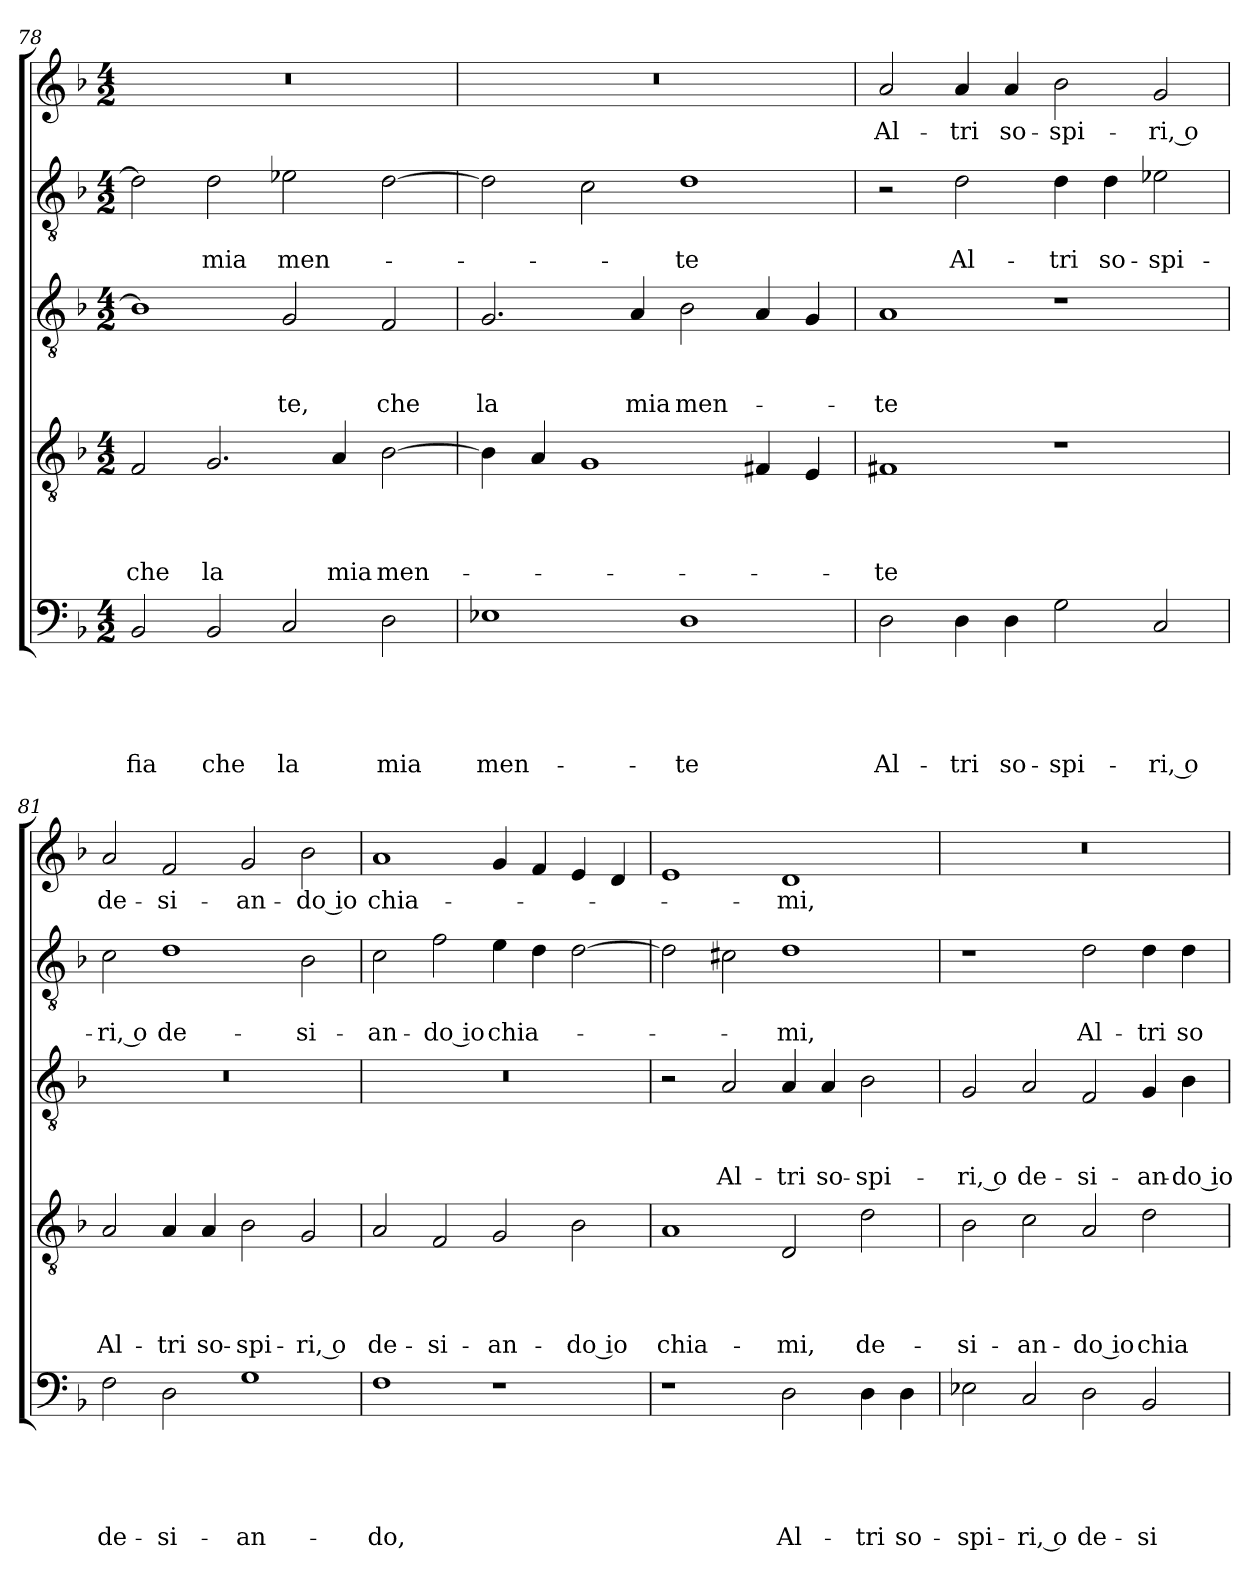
**kern	**text	**text	**text	**text	**text	**kern	**text	**text	**text	**text	**kern	**text	**text	**text	**kern	**text	**text	**kern	**text
*part5	*part5	*part5	*part5	*part5	*part5	*part4	*part4	*part4	*part4	*part4	*part3	*part3	*part3	*part3	*part2	*part2	*part2	*part1	*part1
*staff5	*staff5	*staff5	*staff5	*staff5	*staff5	*staff4	*staff4	*staff4	*staff4	*staff4	*staff3	*staff3	*staff3	*staff3	*staff2	*staff2	*staff2	*staff1	*staff1
!!LO:PB:g=z
*clefF4	*	*	*	*	*	*clefGv2	*	*	*	*	*clefGv2	*	*	*	*clefGv2	*	*	*clefG2	*
*k[b-]	*	*	*	*	*	*k[b-]	*	*	*	*	*k[b-]	*	*	*	*k[b-]	*	*	*k[b-]	*
*d:	*	*	*	*	*	*d:	*	*	*	*	*d:	*	*	*	*d:	*	*	*d:	*
*M4/2	*	*	*	*	*	*M4/2	*	*	*	*	*M4/2	*	*	*	*M4/2	*	*	*M4/2	*
=78	=78	=78	=78	=78	=78	=78	=78	=78	=78	=78	=78	=78	=78	=78	=78	=78	=78	=78	=78
!	!	!	!	!	!LO:LY:b	!	!	!	!	!LO:LY:b	!	!	!	!	!	!	!	!	!
2BB-/	.	.	.	.	fia	2F/	.	.	.	che	1B-]	.	.	.	2d\]	.	.	0r	.
!	!	!	!	!	!LO:LY:b	!	!	!	!	!LO:LY:b	!	!	!	!	!	!	!LO:LY:b	!	!
2BB-/	.	.	.	.	che	2.G/	.	.	.	la	.	.	.	.	2d\	.	mia	.	.
!	!	!	!	!	!LO:LY:b	!	!	!	!	!	!	!	!	!LO:LY:b	!	!	!LO:LY:b	!	!
2C/	.	.	.	.	la	.	.	.	.	.	2G/	.	.	-te,	2e-X\	.	men-	.	.
!	!	!	!	!	!	!	!	!	!	!LO:LY:b	!	!	!	!	!	!	!	!	!
.	.	.	.	.	.	4A/	.	.	.	mia	.	.	.	.	.	.	.	.	.
!	!	!	!	!	!LO:LY:b	!	!	!	!	!LO:LY:b	!	!	!	!LO:LY:b	!	!	!	!	!
2D\	.	.	.	.	mia	[2B-\	.	.	.	men-	2F/	.	.	che	[2d\	.	.	.	.
=79	=79	=79	=79	=79	=79	=79	=79	=79	=79	=79	=79	=79	=79	=79	=79	=79	=79	=79	=79
!	!	!	!	!	!LO:LY:b	!	!	!	!	!	!	!	!	!LO:LY:b	!	!	!	!	!
1E-X	.	.	.	.	men-	4B-\]	.	.	.	.	2.G/	.	.	la	2d\]	.	.	0r	.
.	.	.	.	.	.	4A/	.	.	.	.	.	.	.	.	.	.	.	.	.
.	.	.	.	.	.	1G	.	.	.	.	.	.	.	.	2c\	.	.	.	.
!	!	!	!	!	!	!	!	!	!	!	!	!	!	!LO:LY:b	!	!	!	!	!
.	.	.	.	.	.	.	.	.	.	.	4A/	.	.	mia	.	.	.	.	.
!	!	!	!	!	!LO:LY:b	!	!	!	!	!	!	!	!	!LO:LY:b	!	!	!LO:LY:b	!	!
1D	.	.	.	.	-te	.	.	.	.	.	2B-\	.	.	men-	1d	.	-te	.	.
.	.	.	.	.	.	4F#X/	.	.	.	.	4A/	.	.	.	.	.	.	.	.
.	.	.	.	.	.	4E/	.	.	.	.	4G/	.	.	.	.	.	.	.	.
=80	=80	=80	=80	=80	=80	=80	=80	=80	=80	=80	=80	=80	=80	=80	=80	=80	=80	=80	=80
!	!	!	!	!	!LO:LY:b	!	!	!	!	!LO:LY:b	!	!	!	!LO:LY:b	!	!	!	!	!LO:LY:b
2D\	.	.	.	.	Al-	1F#X	.	.	.	-te	1A	.	.	-te	2r	.	.	2a/	Al-
!	!	!	!	!	!LO:LY:b	!	!	!	!	!	!	!	!	!	!	!	!LO:LY:b	!	!LO:LY:b
4D\	.	.	.	.	-tri	.	.	.	.	.	.	.	.	.	2d\	.	Al-	4a/	-tri
!	!	!	!	!	!LO:LY:b	!	!	!	!	!	!	!	!	!	!	!	!	!	!LO:LY:b
4D\	.	.	.	.	so-	.	.	.	.	.	.	.	.	.	.	.	.	4a/	so-
!	!	!	!	!	!LO:LY:b	!	!	!	!	!	!	!	!	!	!	!	!LO:LY:b	!	!LO:LY:b
2G\	.	.	.	.	-spi-	1r	.	.	.	.	1r	.	.	.	4d\	.	-tri	2b-\	-spi-
!	!	!	!	!	!	!	!	!	!	!	!	!	!	!	!	!	!LO:LY:b	!	!
.	.	.	.	.	.	.	.	.	.	.	.	.	.	.	4d\	.	so-	.	.
!	!	!	!	!	!LO:LY:b	!	!	!	!	!	!	!	!	!	!	!	!LO:LY:b	!	!LO:LY:b
2C/	.	.	.	.	-ri, o	.	.	.	.	.	.	.	.	.	2e-X\	.	-spi-	2g/	-ri, o
=81	=81	=81	=81	=81	=81	=81	=81	=81	=81	=81	=81	=81	=81	=81	=81	=81	=81	=81	=81
!	!	!	!	!	!LO:LY:b	!	!	!	!	!LO:LY:b	!	!	!	!	!	!	!LO:LY:b	!	!LO:LY:b
2F\	.	.	.	.	de-	2A/	.	.	.	Al-	0r	.	.	.	2c\	.	-ri, o	2a/	de-
!	!	!	!	!	!LO:LY:b	!	!	!	!	!LO:LY:b	!	!	!	!	!	!	!LO:LY:b	!	!LO:LY:b
2D\	.	.	.	.	-si-	4A/	.	.	.	-tri	.	.	.	.	1d	.	de-	2f/	-si-
!	!	!	!	!	!	!	!	!	!	!LO:LY:b	!	!	!	!	!	!	!	!	!
.	.	.	.	.	.	4A/	.	.	.	so-	.	.	.	.	.	.	.	.	.
!	!	!	!	!	!LO:LY:b	!	!	!	!	!LO:LY:b	!	!	!	!	!	!	!	!	!LO:LY:b
1G	.	.	.	.	-an-	2B-\	.	.	.	-spi-	.	.	.	.	.	.	.	2g/	-an-
!	!	!	!	!	!	!	!	!	!	!LO:LY:b	!	!	!	!	!	!	!LO:LY:b	!	!LO:LY:b
.	.	.	.	.	.	2G/	.	.	.	-ri, o	.	.	.	.	2B-\	.	-si-	2b-\	-do io
=82	=82	=82	=82	=82	=82	=82	=82	=82	=82	=82	=82	=82	=82	=82	=82	=82	=82	=82	=82
!	!	!	!	!	!LO:LY:b	!	!	!	!	!LO:LY:b	!	!	!	!	!	!	!LO:LY:b	!	!LO:LY:b
1F	.	.	.	.	-do,	2A/	.	.	.	de-	0r	.	.	.	2c\	.	-an-	1a	chia-
!	!	!	!	!	!	!	!	!	!	!LO:LY:b	!	!	!	!	!	!	!LO:LY:b	!	!
.	.	.	.	.	.	2F/	.	.	.	-si-	.	.	.	.	2f\	.	-do io	.	.
!	!	!	!	!	!	!	!	!	!	!LO:LY:b	!	!	!	!	!	!	!LO:LY:b	!	!
1r	.	.	.	.	.	2G/	.	.	.	-an-	.	.	.	.	4e\	.	chia-	4g/	.
.	.	.	.	.	.	.	.	.	.	.	.	.	.	.	4d\	.	.	4f/	.
!	!	!	!	!	!	!	!	!	!	!LO:LY:b	!	!	!	!	!	!	!	!	!
.	.	.	.	.	.	2B-\	.	.	.	-do io	.	.	.	.	[2d\	.	.	4e/	.
.	.	.	.	.	.	.	.	.	.	.	.	.	.	.	.	.	.	4d/	.
!!LO:LB:g=z
=83	=83	=83	=83	=83	=83	=83	=83	=83	=83	=83	=83	=83	=83	=83	=83	=83	=83	=83	=83
!	!	!	!	!	!	!	!	!	!	!LO:LY:b	!	!	!	!	!	!	!	!	!
1r	.	.	.	.	.	1A	.	.	.	chia-	2r	.	.	.	2d\]	.	.	1e	.
!	!	!	!	!	!	!	!	!	!	!	!	!	!	!LO:LY:b	!	!	!	!	!
.	.	.	.	.	.	.	.	.	.	.	2A/	.	.	Al-	2c#X\	.	.	.	.
!	!	!	!	!	!LO:LY:b	!	!	!	!	!LO:LY:b	!	!	!	!LO:LY:b	!	!	!LO:LY:b	!	!LO:LY:b
2D\	.	.	.	.	Al-	2D/	.	.	.	-mi,	4A/	.	.	-tri	1d	.	-mi,	1d	-mi,
!	!	!	!	!	!	!	!	!	!	!	!	!	!	!LO:LY:b	!	!	!	!	!
.	.	.	.	.	.	.	.	.	.	.	4A/	.	.	so-	.	.	.	.	.
!	!	!	!	!	!LO:LY:b	!	!	!	!	!LO:LY:b	!	!	!	!LO:LY:b	!	!	!	!	!
4D\	.	.	.	.	-tri	2d\	.	.	.	de-	2B-\	.	.	-spi-	.	.	.	.	.
!	!	!	!	!	!LO:LY:b	!	!	!	!	!	!	!	!	!	!	!	!	!	!
4D\	.	.	.	.	so-	.	.	.	.	.	.	.	.	.	.	.	.	.	.
=84	=84	=84	=84	=84	=84	=84	=84	=84	=84	=84	=84	=84	=84	=84	=84	=84	=84	=84	=84
!	!	!	!	!	!LO:LY:b	!	!	!	!	!LO:LY:b	!	!	!	!LO:LY:b	!	!	!	!	!
2E-X\	.	.	.	.	-spi-	2B-\	.	.	.	-si-	2G/	.	.	-ri, o	1r	.	.	0r	.
!	!	!	!	!	!LO:LY:b	!	!	!	!	!LO:LY:b	!	!	!	!LO:LY:b	!	!	!	!	!
2C/	.	.	.	.	-ri, o	2c\	.	.	.	-an-	2A/	.	.	de-	.	.	.	.	.
!	!	!	!	!	!LO:LY:b	!	!	!	!	!LO:LY:b	!	!	!	!LO:LY:b	!	!	!LO:LY:b	!	!
2D\	.	.	.	.	de-	2A/	.	.	.	-do io	2F/	.	.	-si-	2d\	.	Al-	.	.
!	!	!	!	!	!LO:LY:b	!	!	!	!	!LO:LY:b	!	!	!	!LO:LY:b	!	!	!LO:LY:b	!	!
2BB-/	.	.	.	.	-si-	2d\	.	.	.	chia-	4G/	.	.	-an-	4d\	.	-tri	.	.
!	!	!	!	!	!	!	!	!	!	!	!	!	!	!LO:LY:b	!	!	!LO:LY:b	!	!
.	.	.	.	.	.	.	.	.	.	.	4B-\	.	.	-do io	4d\	.	so-	.	.
=	=	=	=	=	=	=	=	=	=	=	=	=	=	=	=	=	=	=	=
*-	*-	*-	*-	*-	*-	*-	*-	*-	*-	*-	*-	*-	*-	*-	*-	*-	*-	*-	*-
